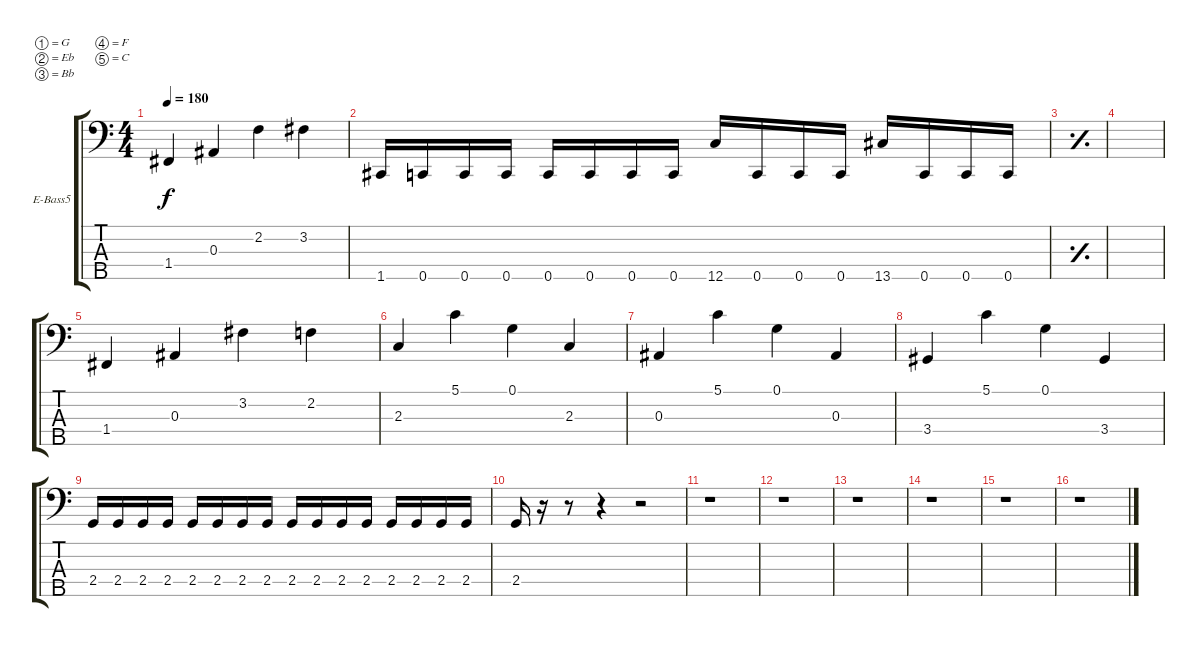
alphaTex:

\defaultSystemsLayout 4
\bracketExtendMode groupsimilarinstruments
\firstSystemTrackNameOrientation horizontal
\otherSystemsTrackNameOrientation horizontal
\track ("Electric Bass" "E-Bass5") {instrument electricbassfinger}
\staff {score tabs}
\tuning (G2 Eb2 Bb1 F1 C1)
\ts (4 4)
\tempo 180
\clef f4
\ks c
1.4.4{dy f} 0.3.4 2.2.4 3.2.4 |
1.5.16 0.5.16 0.5.16 0.5.16 0.5.16 0.5.16 0.5.16 0.5.16 12.5.16 0.5.16 0.5.16 0.5.16 13.5.16 0.5.16 0.5.16 0.5.16 |
\simile simple
|
|
\simile none
1.4.4 0.3.4 3.2.4 2.2.4 |
2.3.4 5.1.4 0.1.4 2.3.4 |
0.3.4 5.1.4 0.1.4 0.3.4 |
3.4.4 5.1.4 0.1.4 3.4.4 |
2.4.16 2.4.16 2.4.16 2.4.16 2.4.16 2.4.16 2.4.16 2.4.16 2.4.16 2.4.16 2.4.16 2.4.16 2.4.16 2.4.16 2.4.16 2.4.16 |
2.4.16 r.16 r.8 r.4 r.2 |
r.1 |
r.1 |
r.1 |
r.1 |
r.1 |
r.1
